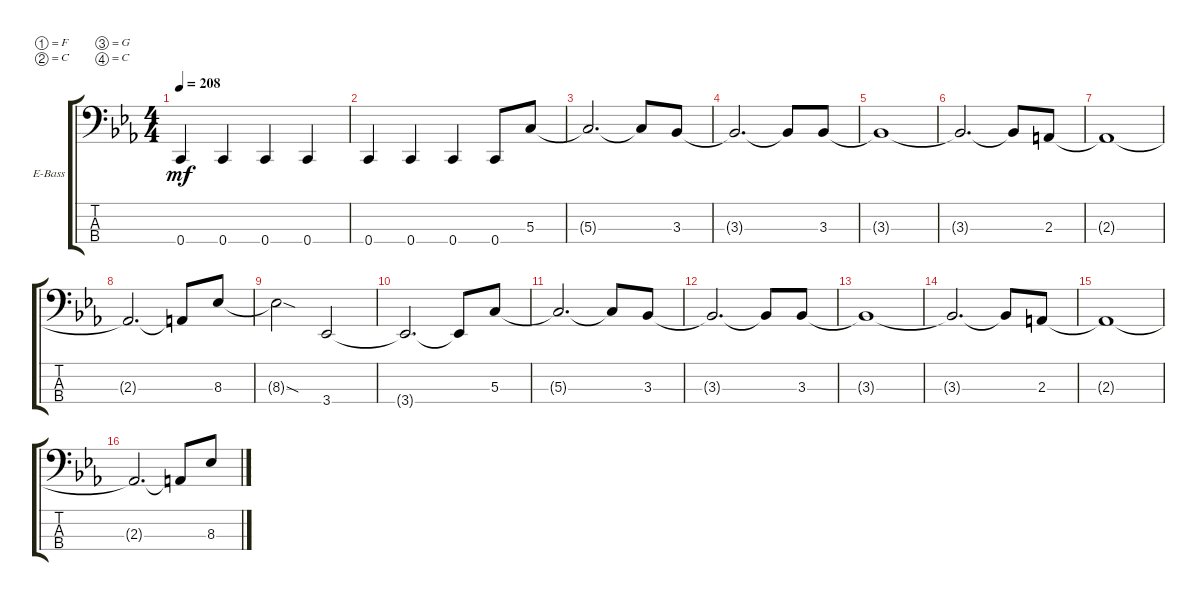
\defaultSystemsLayout 4
\bracketExtendMode groupsimilarinstruments
\firstSystemTrackNameOrientation horizontal
\otherSystemsTrackNameOrientation horizontal
\track ("Electric Bass" "E-Bass") {instrument electricbassfinger}
\staff {score tabs}
\tuning (F2 C2 G1 C1)
\ts (4 4)
\tempo 208
\clef f4
\ks eb
0.4{t}.4{dy mf} 0.4.4 0.4.4 0.4.4 |
0.4.4 0.4.4 0.4.4 0.4.8 5.3.8 |
5.3{t}.2{d} 5.3{t}.8 3.3.8 |
3.3{t}.2{d} 3.3{t}.8 3.3.8 |
3.3{t}.1 |
3.3{t}.2{d} 3.3{t}.8 2.3.8 |
2.3{t}.1 |
2.3{t}.2{d} 2.3{t}.8 8.3.8 |
8.3{sod t}.2 3.4.2 |
3.4{t}.2{d} 3.4{t}.8 5.3.8 |
5.3{t}.2{d} 5.3{t}.8 3.3.8 |
3.3{t}.2{d} 3.3{t}.8 3.3.8 |
3.3{t}.1 |
3.3{t}.2{d} 3.3{t}.8 2.3.8 |
2.3{t}.1 |
2.3{t}.2{d} 2.3{t}.8 8.3.8
